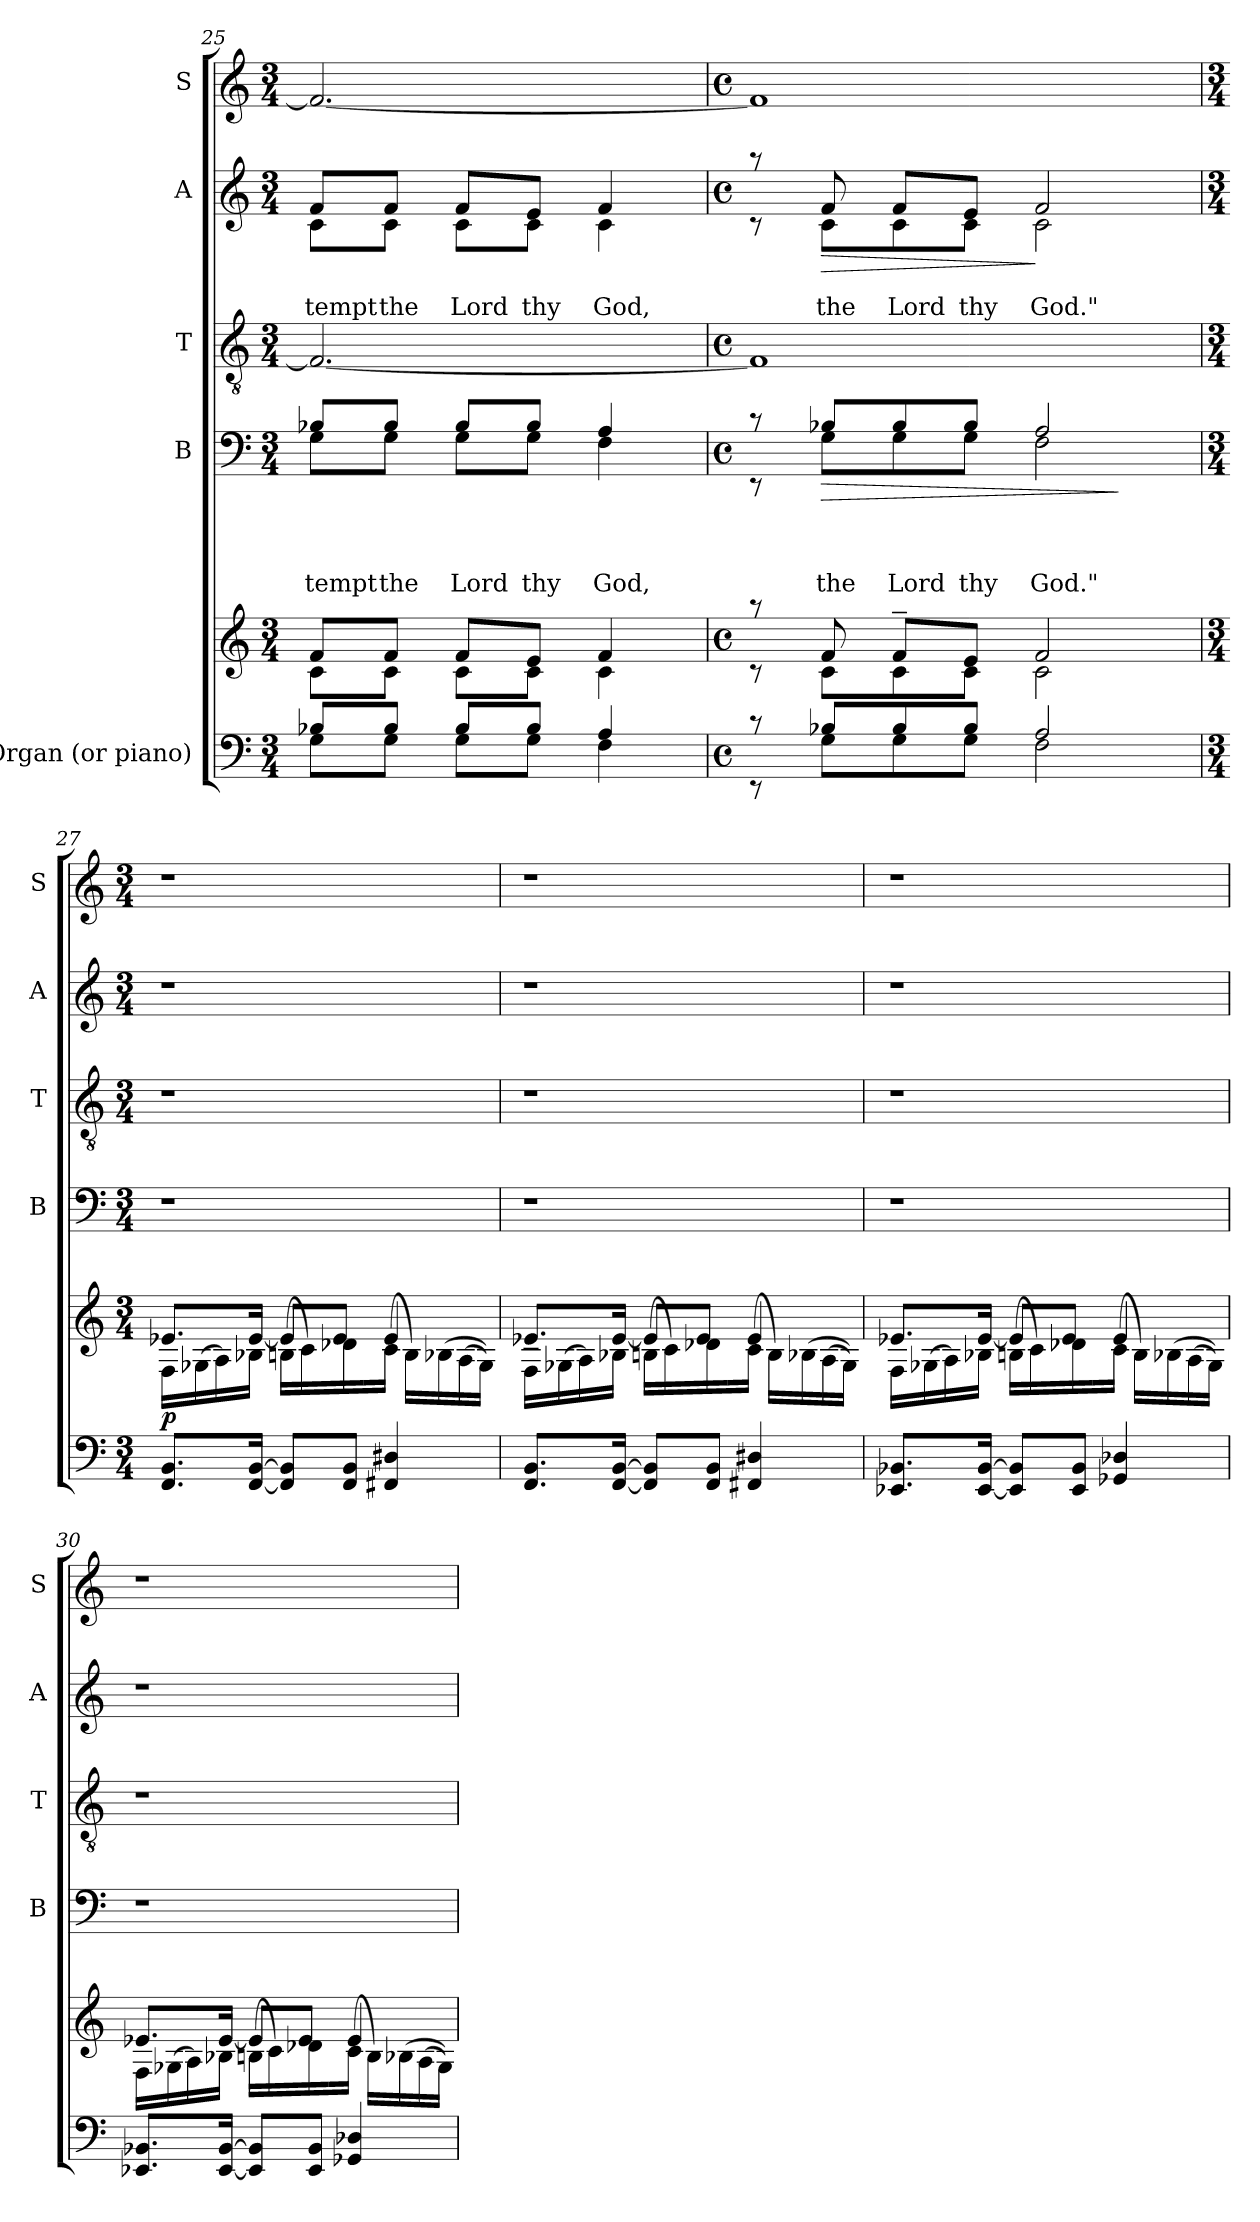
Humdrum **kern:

**kern	**kern	**dynam	**kern	**text	**text	**text	**text	**dynam	**kern	**text	**kern	**text	**text	**dynam	**kern
*part5	*part5	*part5	*part4	*part4	*part4	*part4	*part4	*part4	*part3	*part3	*part2	*part2	*part2	*part2	*part1
*staff6	*staff5	*staff5/6	*staff4	*staff4	*staff4	*staff4	*staff4	*staff4	*staff3	*staff3	*staff2	*staff2	*staff2	*staff2	*staff1
*I"Organ (or piano)	*	*	*I"B	*	*	*	*	*	*I"T	*	*I"A	*	*	*	*I"S
*	*	*	*I'B	*	*	*	*	*	*I'T	*	*I'A	*	*	*	*I'S
*clefF4	*clefG2	*	*clefF4	*	*	*	*	*	*clefGv2	*	*clefG2	*	*	*	*clefG2
*k[]	*k[]	*	*k[]	*	*	*	*	*	*k[]	*	*k[]	*	*	*	*k[]
*C:	*C:	*	*C:	*	*	*	*	*	*C:	*	*C:	*	*	*	*C:
*M3/4	*M3/4	*	*M3/4	*	*	*	*	*	*M3/4	*	*M3/4	*	*	*	*M3/4
=25	=25	=25	=25	=25	=25	=25	=25	=25	=25	=25	=25	=25	=25	=25	=25
*^	*^	*	*	*	*	*	*	*	*	*	*	*	*	*	*
!	!	!	!	!	!	!	!	!	!LO:LY:b	!	!	!	!	!	!LO:LY:b	!	!
*	*	*	*	*	*^	*	*	*	*	*	*	*	*^	*	*	*	*
8B-X/L	8G\L	8f/L	8c\L	.	8B-X/L	8G\L	.	.	.	tempt	.	2.F/_	.	8f/L	8c\L	.	tempt	.	2.f/_
!	!	!	!	!	!	!	!	!	!	!LO:LY:b	!	!	!	!	!	!	!LO:LY:b	!	!
8B-/J	8G\J	8f/J	8c\J	.	8B-/J	8G\J	.	.	.	the	.	.	.	8f/J	8c\J	.	the	.	.
!	!	!	!	!	!	!	!	!	!	!LO:LY:b	!	!	!	!	!	!	!LO:LY:b	!	!
8B-/L	8G\L	8f/L	8c\L	.	8B-/L	8G\L	.	.	.	Lord	.	.	.	8f/L	8c\L	.	Lord	.	.
!	!	!	!	!	!	!	!	!	!	!LO:LY:b	!	!	!	!	!	!	!LO:LY:b	!	!
8B-/J	8G\J	8e/J	8c\J	.	8B-/J	8G\J	.	.	.	thy	.	.	.	8e/J	8c\J	.	thy	.	.
!	!	!	!	!	!	!	!	!	!	!LO:LY:b	!	!	!	!	!	!	!LO:LY:b	!	!
4A/	4F\	4f/	4c\	.	4A/	4F\	.	.	.	God,	.	.	.	4f/	4c\	.	God,	.	.
=26	=26	=26	=26	=26	=26	=26	=26	=26	=26	=26	=26	=26	=26	=26	=26	=26	=26	=26	=26
*M4/4	*	*M4/4	*	*	*M4/4	*	*	*	*	*	*	*M4/4	*	*M4/4	*	*	*	*	*M4/4
*met(c)	*	*met(c)	*	*	*met(c)	*	*	*	*	*	*	*met(c)	*	*met(c)	*	*	*	*	*met(c)
8rB	8rDD	8rgg	8rB	.	8rc	8rEE	.	.	.	.	.	1F]	.	8raa	8rc	.	.	.	1f]
!	!	!	!	!	!	!	!	!	!	!LO:LY:b	!LO:HP:b	!	!	!	!	!	!LO:LY:b	!LO:HP:b	!
8B-X/L	8G\L	8f/	8c\L	.	8B-X/L	8G\L	.	.	.	the	>	.	.	8f/	8c\L	.	the	>	.
!	!	!	!	!	!	!	!	!	!	!LO:LY:b	!	!	!	!	!	!	!LO:LY:b	!	!
8B-/	8G\	8f~>/L	8c\	.	8B-/	8G\	.	.	.	Lord	.	.	.	8f/L	8c\	.	Lord	.	.
!	!	!	!	!	!	!	!	!	!	!LO:LY:b	!	!	!	!	!	!	!LO:LY:b	!	!
8B-/J	8G\J	8e/J	8c\J	.	8B-/J	8G\J	.	.	.	thy	.	.	.	8e/J	8c\J	.	thy	.	.
!	!	!	!	!	!	!	!	!	!	!LO:LY:b	!	!	!	!	!	!	!LO:LY:b	!	!
2A/	2F\	2f/	2c\	.	2A/	2F\	.	.	.	God."	.	.	.	2f/	2c\	.	God."	]	.
*v	*v	*	*	*	*v	*v	*	*	*	*	*	*	*	*v	*v	*	*	*	*
*	*v	*v	*	*	*	*	*	*	*	*	*	*	*	*	*	*
.	.	.	.	.	.	.	.	]	.	.	.	.	.	.	.
!!LO:LB:g=z
=27	=27	=27	=27	=27	=27	=27	=27	=27	=27	=27	=27	=27	=27	=27	=27
*M3/4	*M3/4	*	*M3/4	*	*	*	*	*	*M3/4	*	*M3/4	*	*	*	*M3/4
*	*^	*	*	*	*	*	*	*	*	*	*	*	*	*	*
!	!	!	!LO:DY:b	!LO:N:vis=1	!	!	!	!	!	!LO:N:vis=1	!	!LO:N:vis=1	!	!	!	!LO:N:vis=1
8.FF/ 8.BB/L	16F\LL	8.e-X/L	p	2.r	.	.	.	.	.	2.r	.	2.r	.	.	.	2.r
.	(>16G-X\	.	.	.	.	.	.	.	.	.	.	.	.	.	.	.
.	16A\)	.	.	.	.	.	.	.	.	.	.	.	.	.	.	.
[<16FF/ [>16BB/Jk	16B-X\JJ	[>16e-/Jk	.	.	.	.	.	.	.	.	.	.	.	.	.	.
8FF/] 8BB/]L	(>16Bn\LL	8e-/L]	.	.	.	.	.	.	.	.	.	.	.	.	.	.
.	16c\)	.	.	.	.	.	.	.	.	.	.	.	.	.	.	.
8FF/ 8BB/J	16d-X\	8e-/J	.	.	.	.	.	.	.	.	.	.	.	.	.	.
.	16ryy	.	.	.	.	.	.	.	.	.	.	.	.	.	.	.
4FF#X/ 4D#X/	(>16c\JJ	4e-/	.	.	.	.	.	.	.	.	.	.	.	.	.	.
.	16B\LL)	.	.	.	.	.	.	.	.	.	.	.	.	.	.	.
.	(>16B-X\	.	.	.	.	.	.	.	.	.	.	.	.	.	.	.
.	(>16A\	.	.	.	.	.	.	.	.	.	.	.	.	.	.	.
16ryy	16G-\JJ))	16ryy	.	16ryy	.	.	.	.	.	16ryy	.	16ryy	.	.	.	16ryy
=28	=28	=28	=28	=28	=28	=28	=28	=28	=28	=28	=28	=28	=28	=28	=28	=28
!	!	!	!	!LO:N:vis=1	!	!	!	!	!	!LO:N:vis=1	!	!LO:N:vis=1	!	!	!	!LO:N:vis=1
8.FF/ 8.BB/L	16F\LL	8.e-X~>/L	.	2.r	.	.	.	.	.	2.r	.	2.r	.	.	.	2.r
.	(>16G-X\	.	.	.	.	.	.	.	.	.	.	.	.	.	.	.
.	16A\)	.	.	.	.	.	.	.	.	.	.	.	.	.	.	.
[<16FF/ [>16BB/Jk	16B-X\JJ	[>16e-/Jk	.	.	.	.	.	.	.	.	.	.	.	.	.	.
8FF/] 8BB/]L	(>16Bn\LL	8e-/L]	.	.	.	.	.	.	.	.	.	.	.	.	.	.
.	16c\)	.	.	.	.	.	.	.	.	.	.	.	.	.	.	.
8FF/ 8BB/J	16d-X\	8e-/J	.	.	.	.	.	.	.	.	.	.	.	.	.	.
.	16ryy	.	.	.	.	.	.	.	.	.	.	.	.	.	.	.
4FF#X/ 4D#X/	(>16c\JJ	4e-/	.	.	.	.	.	.	.	.	.	.	.	.	.	.
.	16B\LL)	.	.	.	.	.	.	.	.	.	.	.	.	.	.	.
.	(>16B-X\	.	.	.	.	.	.	.	.	.	.	.	.	.	.	.
.	(>16A\	.	.	.	.	.	.	.	.	.	.	.	.	.	.	.
16ryy	16G-\JJ))	16ryy	.	16ryy	.	.	.	.	.	16ryy	.	16ryy	.	.	.	16ryy
=29	=29	=29	=29	=29	=29	=29	=29	=29	=29	=29	=29	=29	=29	=29	=29	=29
!	!	!	!	!LO:N:vis=1	!	!	!	!	!	!LO:N:vis=1	!	!LO:N:vis=1	!	!	!	!LO:N:vis=1
8.EE-X/ 8.BB-X/L	16F\LL	8.e-X/L	.	2.r	.	.	.	.	.	2.r	.	2.r	.	.	.	2.r
.	(>16G-X\	.	.	.	.	.	.	.	.	.	.	.	.	.	.	.
.	16A\)	.	.	.	.	.	.	.	.	.	.	.	.	.	.	.
[<16EE-/ [>16BB-/Jk	16B-X\JJ	[>16e-/Jk	.	.	.	.	.	.	.	.	.	.	.	.	.	.
8EE-/] 8BB-/]L	(>16Bn\LL	8e-/L]	.	.	.	.	.	.	.	.	.	.	.	.	.	.
.	16c\)	.	.	.	.	.	.	.	.	.	.	.	.	.	.	.
8EE-/ 8BB-/J	16d-X\	8e-/J	.	.	.	.	.	.	.	.	.	.	.	.	.	.
.	16ryy	.	.	.	.	.	.	.	.	.	.	.	.	.	.	.
4GG-X/ 4D-X/	(>16c\JJ	4e-/	.	.	.	.	.	.	.	.	.	.	.	.	.	.
.	16B\LL)	.	.	.	.	.	.	.	.	.	.	.	.	.	.	.
.	(>16B-X\	.	.	.	.	.	.	.	.	.	.	.	.	.	.	.
.	(>16A\	.	.	.	.	.	.	.	.	.	.	.	.	.	.	.
16ryy	16G-\JJ))	16ryy	.	16ryy	.	.	.	.	.	16ryy	.	16ryy	.	.	.	16ryy
=30	=30	=30	=30	=30	=30	=30	=30	=30	=30	=30	=30	=30	=30	=30	=30	=30
!	!	!	!	!LO:N:vis=1	!	!	!	!	!	!LO:N:vis=1	!	!LO:N:vis=1	!	!	!	!LO:N:vis=1
8.EE-X/ 8.BB-X/L	16F\LL	8.e-X/L	.	2.r	.	.	.	.	.	2.r	.	2.r	.	.	.	2.r
.	(>16G-X\	.	.	.	.	.	.	.	.	.	.	.	.	.	.	.
.	16A\)	.	.	.	.	.	.	.	.	.	.	.	.	.	.	.
[<16EE-/ [>16BB-/Jk	16B-X\JJ	[>16e-/Jk	.	.	.	.	.	.	.	.	.	.	.	.	.	.
8EE-/] 8BB-/]L	(>16Bn\LL	8e-/L]	.	.	.	.	.	.	.	.	.	.	.	.	.	.
.	16c\)	.	.	.	.	.	.	.	.	.	.	.	.	.	.	.
8EE-/ 8BB-/J	16d-X\	8e-/J	.	.	.	.	.	.	.	.	.	.	.	.	.	.
.	16ryy	.	.	.	.	.	.	.	.	.	.	.	.	.	.	.
4GG-X/ 4D-X/	(>16c\JJ	4e-/	.	.	.	.	.	.	.	.	.	.	.	.	.	.
.	16B\LL)	.	.	.	.	.	.	.	.	.	.	.	.	.	.	.
.	(>16B-X\	.	.	.	.	.	.	.	.	.	.	.	.	.	.	.
.	(>16A\	.	.	.	.	.	.	.	.	.	.	.	.	.	.	.
16ryy	16G-\JJ))	16ryy	.	16ryy	.	.	.	.	.	16ryy	.	16ryy	.	.	.	16ryy
*	*v	*v	*	*	*	*	*	*	*	*	*	*	*	*	*	*
=	=	=	=	=	=	=	=	=	=	=	=	=	=	=	=
*-	*-	*-	*-	*-	*-	*-	*-	*-	*-	*-	*-	*-	*-	*-	*-
